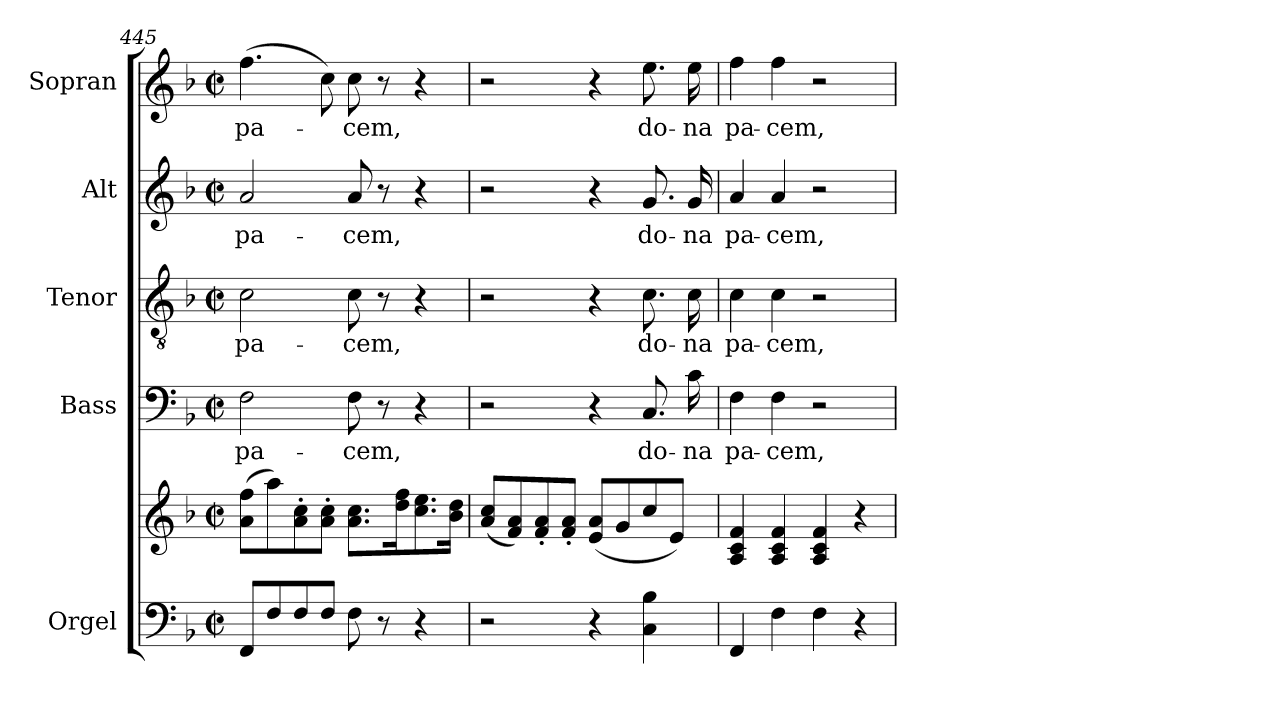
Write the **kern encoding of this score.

**kern	**kern	**kern	**text	**kern	**text	**kern	**text	**kern	**text
*part5	*part5	*part4	*part4	*part3	*part3	*part2	*part2	*part1	*part1
*staff6	*staff5	*staff4	*staff4	*staff3	*staff3	*staff2	*staff2	*staff1	*staff1
*I"Orgel	*	*I"Bass	*	*I"Tenor	*	*I"Alt	*	*I"Sopran	*
*I'Org.	*	*I'B.	*	*I'T.	*	*I'A.	*	*I'S.	*
*clefF4	*clefG2	*clefF4	*	*clefGv2	*	*clefG2	*	*clefG2	*
*k[b-]	*k[b-]	*k[b-]	*	*k[b-]	*	*k[b-]	*	*k[b-]	*
*F:	*F:	*F:	*	*F:	*	*F:	*	*F:	*
*M2/2	*M2/2	*M2/2	*	*M2/2	*	*M2/2	*	*M2/2	*
*met(c|)	*met(c|)	*met(c|)	*	*met(c|)	*	*met(c|)	*	*met(c|)	*
=445	=445	=445	=445	=445	=445	=445	=445	=445	=445
!	!	!	!LO:LY:b	!	!LO:LY:b	!	!LO:LY:b	!	!LO:LY:b
8FF/L	(>8a\ 8ff\L	2F\	pa-	2c\	pa-	2a/	pa-	(>4.ff\	pa-
8F/	8aa\)	.	.	.	.	.	.	.	.
8F/	8a\'> 8cc\'>	.	.	.	.	.	.	.	.
8F/J	8a\'> 8cc\'>J	.	.	.	.	.	.	8cc\)	.
!	!	!	!LO:LY:b	!	!LO:LY:b	!	!LO:LY:b	!	!LO:LY:b
8F\	8.a\ 8.cc\L	8F\	-cem,	8c\	-cem,	8a/	-cem,	8cc\	-cem,
8r	.	8r	.	8r	.	8r	.	8r	.
.	16dd\ 16ff\k	.	.	.	.	.	.	.	.
4r	8.cc\ 8.ee\	4r	.	4r	.	4r	.	4r	.
.	16b-\ 16dd\Jk	.	.	.	.	.	.	.	.
=446	=446	=446	=446	=446	=446	=446	=446	=446	=446
2r	(<8a/ 8cc/L	2r	.	2r	.	2r	.	2r	.
.	8f/ 8a/)	.	.	.	.	.	.	.	.
.	8f/'< 8a/'<	.	.	.	.	.	.	.	.
.	8f/'< 8a/'<J	.	.	.	.	.	.	.	.
4r	(<8e/ 8a/L	4r	.	4r	.	4r	.	4r	.
.	8g/	.	.	.	.	.	.	.	.
!	!	!	!LO:LY:b	!	!LO:LY:b	!	!LO:LY:b	!	!LO:LY:b
4C\ 4B-\	8cc/	8.C/	do-	8.c\	do-	8.g/	do-	8.ee\	do-
.	8e/J)	.	.	.	.	.	.	.	.
!	!	!	!LO:LY:b	!	!LO:LY:b	!	!LO:LY:b	!	!LO:LY:b
.	.	16c\	-na	16c\	-na	16g/	-na	16ee\	-na
=447	=447	=447	=447	=447	=447	=447	=447	=447	=447
!	!	!	!LO:LY:b	!	!LO:LY:b	!	!LO:LY:b	!	!LO:LY:b
4FF/	4A/ 4c/ 4f/	4F\	pa-	4c\	pa-	4a/	pa-	4ff\	pa-
!	!	!	!LO:LY:b	!	!LO:LY:b	!	!LO:LY:b	!	!LO:LY:b
4F\	4A/ 4c/ 4f/	4F\	-cem,	4c\	-cem,	4a/	-cem,	4ff\	-cem,
4F\	4A/ 4c/ 4f/	2r	.	2r	.	2r	.	2r	.
4r	4r	.	.	.	.	.	.	.	.
=	=	=	=	=	=	=	=	=	=
*-	*-	*-	*-	*-	*-	*-	*-	*-	*-
